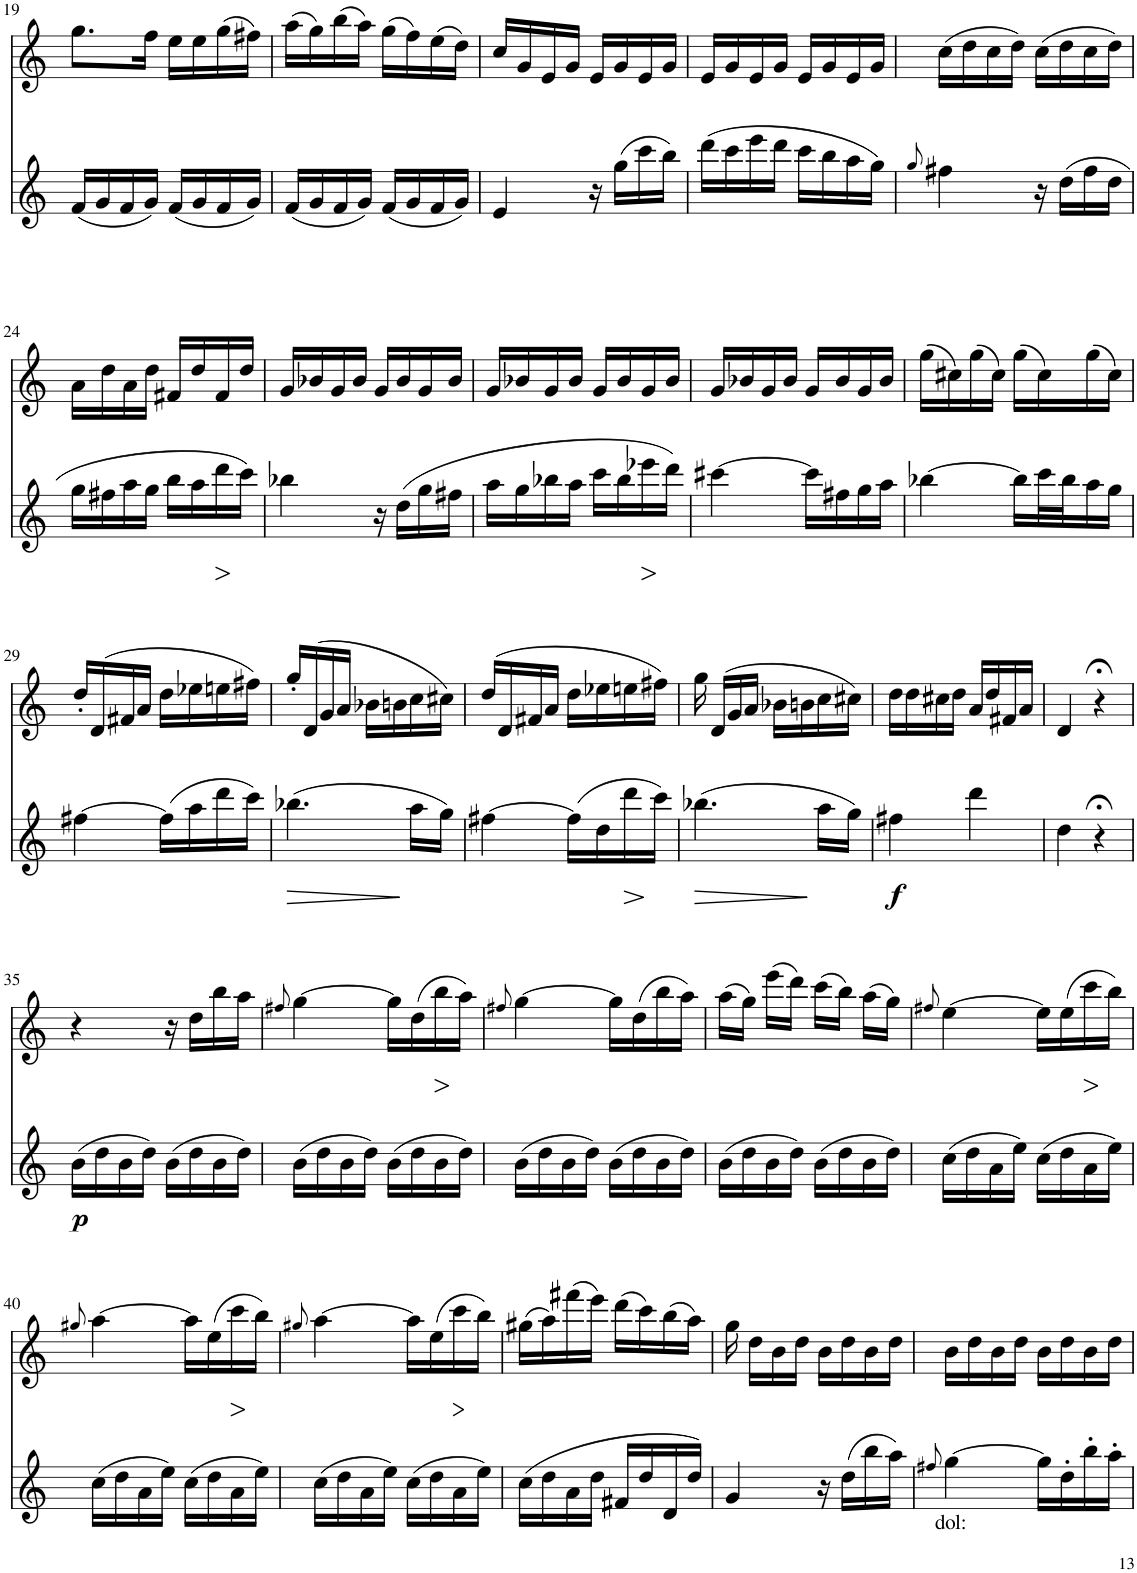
**kern	**dynam	**kern	**dynam
*part2	*part2	*part1	*part1
*staff2	*staff2	*staff1	*staff1
*I"Flöte	*	*I"Flöte 1	*
*I'Fl	*	*I'Fl	*
!!LO:PB:g=z
*clefG2	*	*clefG2	*
*k[]	*	*k[]	*
*M2/4	*	*M2/4	*
=19	=19	=19	=19
(16f/LL	.	8.gg\L	.
16g/	.	.	.
16f/	.	.	.
16g/JJ)	.	16ff\Jk	.
(16f/LL	.	16ee\LL	.
16g/	.	16ee\	.
16f/	.	(16gg\	.
16g/JJ)	.	16ff#X\JJ)	.
=20	=20	=20	=20
(16f/LL	.	(16aa\LL	.
16g/	.	16gg\)	.
16f/	.	(16bb\	.
16g/JJ)	.	16aa\JJ)	.
(16f/LL	.	(16gg\LL	.
16g/	.	16ff\)	.
16f/	.	(16ee\	.
16g/JJ)	.	16dd\JJ)	.
=21	=21	=21	=21
4e/	.	16cc/LL	.
.	.	16g/	.
.	.	16e/	.
.	.	16g/JJ	.
16r	.	16e/LL	.
(16gg\LL	.	16g/	.
16ccc\	.	16e/	.
16bb\JJ)	.	16g/JJ	.
=22	=22	=22	=22
(16ddd\LL	.	16e/LL	.
16ccc\	.	16g/	.
16eee\	.	16e/	.
16ddd\JJ	.	16g/JJ	.
16ccc\LL	.	16e/LL	.
16bb\	.	16g/	.
16aa\	.	16e/	.
16gg\JJ)	.	16g/JJ	.
=23	=23	=23	=23
8qgg/	.	.	.
4ff#X\	.	(16cc\LL	.
.	.	16dd\	.
.	.	16cc\	.
.	.	16dd\JJ)	.
16r	.	(16cc\LL	.
(16dd\LL	.	16dd\	.
16ff#\	.	16cc\	.
16dd\JJ	.	16dd\JJ)	.
!!LO:LB:g=z
=24	=24	=24	=24
16gg\LL	.	16a\LL	.
16ff#X\	.	16dd\	.
16aa\	.	16a\	.
16gg\JJ	.	16dd\JJ	.
16bb\LL	.	16f#X/LL	.
16aa\	.	16dd/	.
!	!LO:HP:b	!	!
16ddd\	>	16f#/	.
16ccc\JJ)	.	16dd/JJ	.
=25	=25	=25	=25
4bb-X\	.	16g/LL	.
.	.	16b-X/	.
.	.	16g/	.
.	.	16b-/JJ	.
16r	.	16g/LL	.
(16dd\LL	.	16b-/	.
16gg\	.	16g/	.
16ff#X\JJ	.	16b-/JJ	.
=26	=26	=26	=26
16aa\LL	.	16g/LL	.
16gg\	.	16b-X/	.
16bb-X\	.	16g/	.
16aa\JJ	.	16b-/JJ	.
16ccc\LL	.	16g/LL	.
16bb-\	.	16b-/	.
!	!LO:HP:b	!	!
16eee-X\	>	16g/	.
16ddd\JJ)	]	16b-/JJ	.
=27	=27	=27	=27
[4ccc#X\	.	16g/LL	.
.	.	16b-X/	.
.	.	16g/	.
.	.	16b-/JJ	.
16ccc#\LL]	.	16g/LL	.
16ff#X\	.	16b-/	.
16gg\	.	16g/	.
16aa\JJ	.	16b-/JJ	.
=28	=28	=28	=28
[4bb-X\	.	(16gg\LL	.
.	.	16cc#X\)	.
.	.	(16gg\	.
.	.	16cc#\JJ)	.
16bb-\LL]	.	(16gg\LL	.
32ccc\L	.	16cc#\)	.
32bb-\J	.	.	.
16aa\	.	(16gg\	.
16gg\JJ	.	16cc#\JJ)	.
!!LO:LB:g=z
=29	=29	=29	=29
[4ff#X\	.	16dd'/LL	.
.	.	(16d/	.
.	.	16f#X/	.
.	.	16a/JJ	.
(16ff#\LL]	.	16dd\LL	.
16aa\	.	16ee-X\	.
16ddd\	.	16een\	.
16ccc\JJ)	.	16ff#X\JJ)	.
=30	=30	=30	=30
!	!LO:HP:b	!	!
(4.bb-X\	>	16gg'/LL	.
.	.	(16d/	.
.	.	16g/	.
.	.	16a/JJ	.
.	.	16b-X\LL	.
.	.	16bn\	.
16aa\LL	]	16cc\	.
16gg\JJ)	.	16cc#X\JJ)	.
=31	=31	=31	=31
[4ff#X\	.	(16dd/LL	.
.	.	16d/	.
.	.	16f#X/	.
.	.	16a/JJ	.
(16ff#\LL]	.	16dd\LL	.
16dd\	.	16ee-X\	.
!	!LO:HP:b	!	!
16ddd\	>	16een\	.
16ccc\JJ)	]	16ff#X\JJ)	.
=32	=32	=32	=32
(4.bb-X\	.	16gg\	.
.	.	(16d/LL	.
.	.	16g/	.
.	.	16a/JJ	.
.	.	16b-X\LL	.
.	.	16bn\	.
16aa\LL	]	16cc\	.
16gg\JJ)	.	16cc#X\JJ)	.
=33	=33	=33	=33
!	!LO:DY:b	!	!
4ff#X\	f	16dd\LL	.
.	.	16dd\	.
.	.	16cc#X\	.
.	.	16dd\JJ	.
4ddd\	.	16a/LL	.
.	.	16dd/	.
.	.	16f#X/	.
.	.	16a/JJ	.
=34	=34	=34	=34
4dd\	.	4d/	.
4r;<	.	4r;<	.
!!LO:LB:g=z
=35	=35	=35	=35
!	!LO:DY:b	!	!
(16b\LL	p	4r	.
16dd\	.	.	.
16b\	.	.	.
16dd\JJ)	.	.	.
(16b\LL	.	16r	.
16dd\	.	16dd\LL	.
16b\	.	16bb\	.
16dd\JJ)	.	16aa\JJ	.
=36	=36	=36	=36
.	.	8qff#X/	.
(16b\LL	.	[4gg\	.
16dd\	.	.	.
16b\	.	.	.
16dd\JJ)	.	.	.
(16b\LL	.	16gg\LL]	.
16dd\	.	(16dd\	.
!	!	!	!LO:HP:b
16b\	.	16bb\	>
16dd\JJ)	.	16aa\JJ)	]
=37	=37	=37	=37
.	.	8qff#X/	.
(16b\LL	.	[4gg\	.
16dd\	.	.	.
16b\	.	.	.
16dd\JJ)	.	.	.
(16b\LL	.	16gg\LL]	.
16dd\	.	(16dd\	.
16b\	.	16bb\	.
16dd\JJ)	.	16aa\JJ)	.
=38	=38	=38	=38
(16b\LL	.	(16aa\LL	.
16dd\	.	16gg\JJ)	.
16b\	.	(16eee\LL	.
16dd\JJ)	.	16ddd\JJ)	.
(16b\LL	.	(16ccc\LL	.
16dd\	.	16bb\JJ)	.
16b\	.	(16aa\LL	.
16dd\JJ)	.	16gg\JJ)	.
=39	=39	=39	=39
.	.	8qff#X/	.
(16cc\LL	.	[4ee\	.
16dd\	.	.	.
16a\	.	.	.
16ee\JJ)	.	.	.
(16cc\LL	.	16ee\LL]	.
16dd\	.	(16ee\	.
!	!	!	!LO:HP:b
16a\	.	16ccc\	>
16ee\JJ)	.	16bb\JJ)	]
!!LO:LB:g=z
=40	=40	=40	=40
.	.	8qgg#X/	.
(16cc\LL	.	[4aa\	.
16dd\	.	.	.
16a\	.	.	.
16ee\JJ)	.	.	.
(16cc\LL	.	16aa\LL]	.
16dd\	.	(16ee\	.
!	!	!	!LO:HP:b
16a\	.	16ccc\	>
16ee\JJ)	.	16bb\JJ)	]
=41	=41	=41	=41
.	.	8qgg#X/	.
(16cc\LL	.	[4aa\	.
16dd\	.	.	.
16a\	.	.	.
16ee\JJ)	.	.	.
(16cc\LL	.	16aa\LL]	.
16dd\	.	(16ee\	.
16a\	.	16ccc\	.
16ee\JJ)	.	16bb\JJ)	.
=42	=42	=42	=42
(16cc\LL	.	(16gg#X\LL	.
16dd\	.	16aa\)	.
16a\	.	(16fff#X\	.
16dd\JJ	.	16eee\JJ)	.
16f#X/LL	.	(16ddd\LL	.
16dd/	.	16ccc\)	.
16d/	.	(16bb\	.
16dd/JJ)	.	16aa\JJ)	.
=43	=43	=43	=43
4g/	.	16gg\	.
.	.	16dd\LL	.
.	.	16b\	.
.	.	16dd\JJ	.
16r	.	16b\LL	.
(16dd\LL	.	16dd\	.
16bb\	.	16b\	.
16aa\JJ)	.	16dd\JJ	.
=44	=44	=44	=44
8qff#X/	.	.	.
!LO:TX:b:t=dol&colon;	!	!	!
[4gg\	.	16b\LL	.
.	.	16dd\	.
.	.	16b\	.
.	.	16dd\JJ	.
16gg\LL]	.	16b\LL	.
16dd'\	.	16dd\	.
16bb'\	.	16b\	.
16aa'\JJ	.	16dd\JJ	.
=	=	=	=
*-	*-	*-	*-
